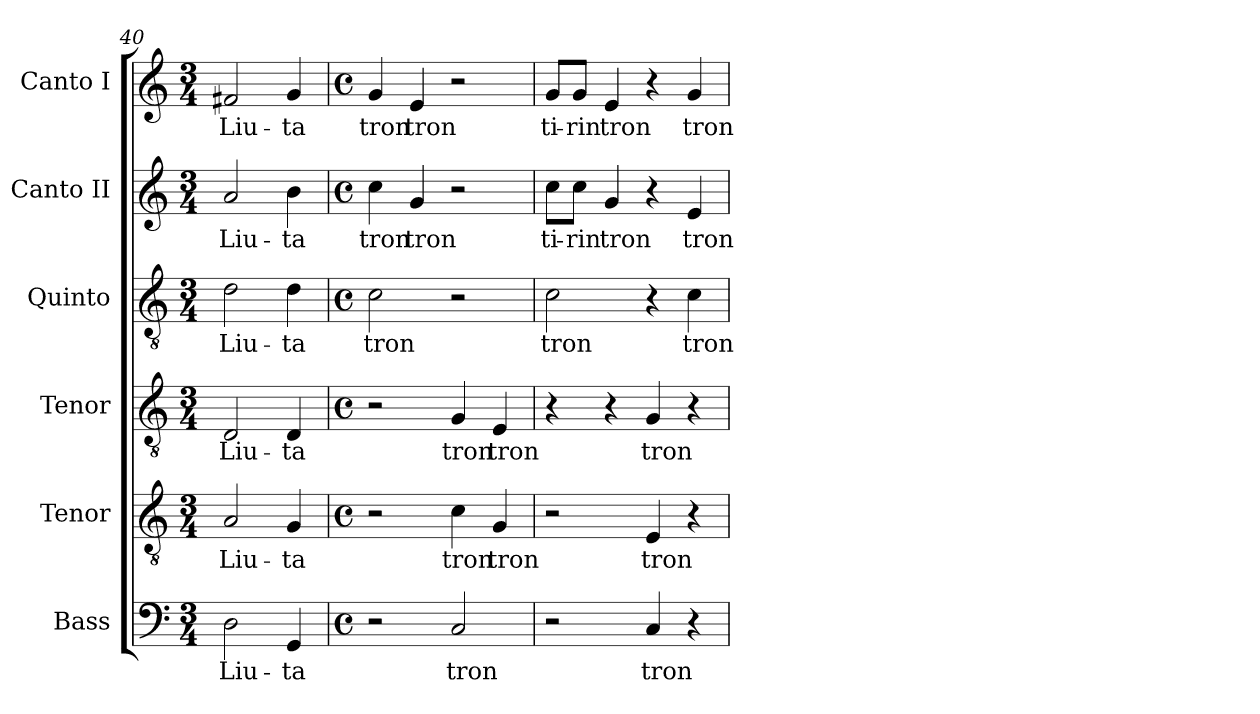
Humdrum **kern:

**kern	**text	**kern	**text	**kern	**text	**kern	**text	**kern	**text	**kern	**text
*part6	*part6	*part5	*part5	*part4	*part4	*part3	*part3	*part2	*part2	*part1	*part1
*staff6	*staff6	*staff5	*staff5	*staff4	*staff4	*staff3	*staff3	*staff2	*staff2	*staff1	*staff1
*I"Bass	*	*I"Tenor	*	*I"Tenor	*	*I"Quinto	*	*I"Canto II	*	*I"Canto I	*
*I'B.	*	*I'T.	*	*I'T.	*	*I'T.	*	*	*	*	*
*clefF4	*	*clefGv2	*	*clefGv2	*	*clefGv2	*	*clefG2	*	*clefG2	*
*	*	*ITrd7c12	*	*ITrd7c12	*	*ITrd7c12	*	*	*	*	*
*k[]	*	*k[]	*	*k[]	*	*k[]	*	*k[]	*	*k[]	*
*C:	*	*C:	*	*C:	*	*C:	*	*C:	*	*C:	*
*M3/4	*	*M3/4	*	*M3/4	*	*M3/4	*	*M3/4	*	*M3/4	*
=40	=40	=40	=40	=40	=40	=40	=40	=40	=40	=40	=40
!	!LO:LY:b:color=#000000	!	!	!	!	!	!	!	!	!	!
!	!	!	!LO:LY:b:color=#000000	!	!	!	!	!	!	!	!
!	!	!	!	!	!LO:LY:b:color=#000000	!	!	!	!	!	!
!	!	!	!	!	!	!	!LO:LY:b:color=#000000	!	!	!	!
!	!	!	!	!	!	!	!	!	!LO:LY:b:color=#000000	!	!
!	!	!	!	!	!	!	!	!	!	!	!LO:LY:b:color=#000000
2Di\	Liu-	2AAi/	Liu-	2DDi/	Liu-	2Di\	Liu-	2ai/	Liu-	2f#Xi/	Liu-
!	!LO:LY:b:color=#000000	!	!	!	!	!	!	!	!	!	!
!	!	!	!LO:LY:b:color=#000000	!	!	!	!	!	!	!	!
!	!	!	!	!	!LO:LY:b:color=#000000	!	!	!	!	!	!
!	!	!	!	!	!	!	!LO:LY:b:color=#000000	!	!	!	!
!	!	!	!	!	!	!	!	!	!LO:LY:b:color=#000000	!	!
!	!	!	!	!	!	!	!	!	!	!	!LO:LY:b:color=#000000
4GGi/	-ta	4GGi/	-ta	4DDi/	-ta	4Di\	-ta	4bi\	-ta	4gi/	-ta
=41	=41	=41	=41	=41	=41	=41	=41	=41	=41	=41	=41
*M4/4	*	*M4/4	*	*M4/4	*	*M4/4	*	*M4/4	*	*M4/4	*
*met(c)	*	*met(c)	*	*met(c)	*	*met(c)	*	*met(c)	*	*met(c)	*
!	!	!	!	!	!	!	!LO:LY:b:color=#000000	!	!	!	!
!	!	!	!	!	!	!	!	!	!LO:LY:b:color=#000000	!	!
!	!	!	!	!	!	!	!	!	!	!	!LO:LY:b:color=#000000
2r	.	2r	.	2r	.	2Ci\	tron	4cci\	tron	4gi/	tron
!	!	!	!	!	!	!	!	!	!LO:LY:b:color=#000000	!	!
!	!	!	!	!	!	!	!	!	!	!	!LO:LY:b:color=#000000
.	.	.	.	.	.	.	.	4gi/	tron	4ei/	tron
!	!LO:LY:b:color=#000000	!	!	!	!	!	!	!	!	!	!
!	!	!	!LO:LY:b:color=#000000	!	!	!	!	!	!	!	!
!	!	!	!	!	!LO:LY:b:color=#000000	!	!	!	!	!	!
2Ci/	tron	4Ci\	tron	4GGi/	tron	2r	.	2r	.	2r	.
!	!	!	!LO:LY:b:color=#000000	!	!	!	!	!	!	!	!
!	!	!	!	!	!LO:LY:b:color=#000000	!	!	!	!	!	!
.	.	4GGi/	tron	4EEi/	tron	.	.	.	.	.	.
=42	=42	=42	=42	=42	=42	=42	=42	=42	=42	=42	=42
!	!	!	!	!	!	!	!LO:LY:b:color=#000000	!	!	!	!
!	!	!	!	!	!	!	!	!	!LO:LY:b:color=#000000	!	!
!	!	!	!	!	!	!	!	!	!	!	!LO:LY:b:color=#000000
2r	.	2r	.	4r	.	2Ci\	tron	8cci\L	ti-	8gi/L	ti-
!	!	!	!	!	!	!	!	!	!LO:LY:b:color=#000000	!	!
!	!	!	!	!	!	!	!	!	!	!	!LO:LY:b:color=#000000
.	.	.	.	.	.	.	.	8cci\J	-rin	8gi/J	-rin
!	!	!	!	!	!	!	!	!	!LO:LY:b:color=#000000	!	!
!	!	!	!	!	!	!	!	!	!	!	!LO:LY:b:color=#000000
.	.	.	.	4r	.	.	.	4gi/	tron	4ei/	tron
!	!LO:LY:b:color=#000000	!	!	!	!	!	!	!	!	!	!
!	!	!	!LO:LY:b:color=#000000	!	!	!	!	!	!	!	!
!	!	!	!	!	!LO:LY:b:color=#000000	!	!	!	!	!	!
4Ci/	tron	4EEi/	tron	4GGi/	tron	4r	.	4r	.	4r	.
!	!	!	!	!	!	!	!LO:LY:b:color=#000000	!	!	!	!
!	!	!	!	!	!	!	!	!	!LO:LY:b:color=#000000	!	!
!	!	!	!	!	!	!	!	!	!	!	!LO:LY:b:color=#000000
4r	.	4r	.	4r	.	4Ci\	tron	4ei/	tron	4gi/	tron
=	=	=	=	=	=	=	=	=	=	=	=
*-	*-	*-	*-	*-	*-	*-	*-	*-	*-	*-	*-
